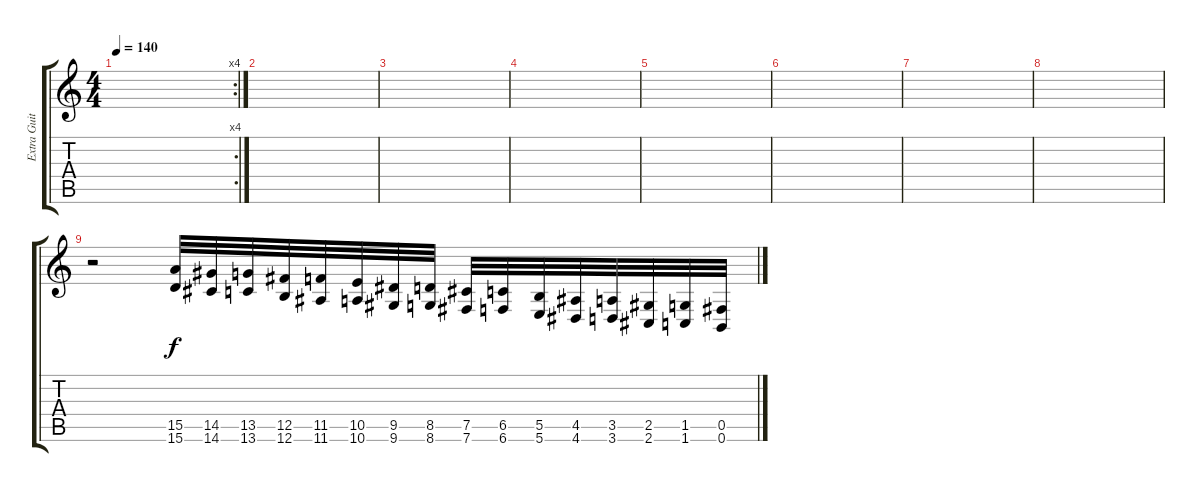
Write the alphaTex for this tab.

\track ("Extra Guitar" "Extra Guit") {instrument distortionguitar}
\staff {score tabs}
\tuning (Db4 Ab3 E3 B2 Gb2 B1) {hide}
\rc 4
\ts (4 4)
\tempo 140
\clef g2
\ks c
|
|
|
|
|
|
|
|
r.2 (15.5 15.6).32 (14.5 14.6).32 (13.5 13.6).32 (12.5 12.6).32 (11.5 11.6).32 (10.5 10.6).32 (9.5 9.6).32 (8.5 8.6).32 (7.5 7.6).32 (6.5 6.6).32 (5.5 5.6).32 (4.5 4.6).32 (3.5 3.6).32 (2.5 2.6).32 (1.5 1.6).32 (0.5 0.6).32
